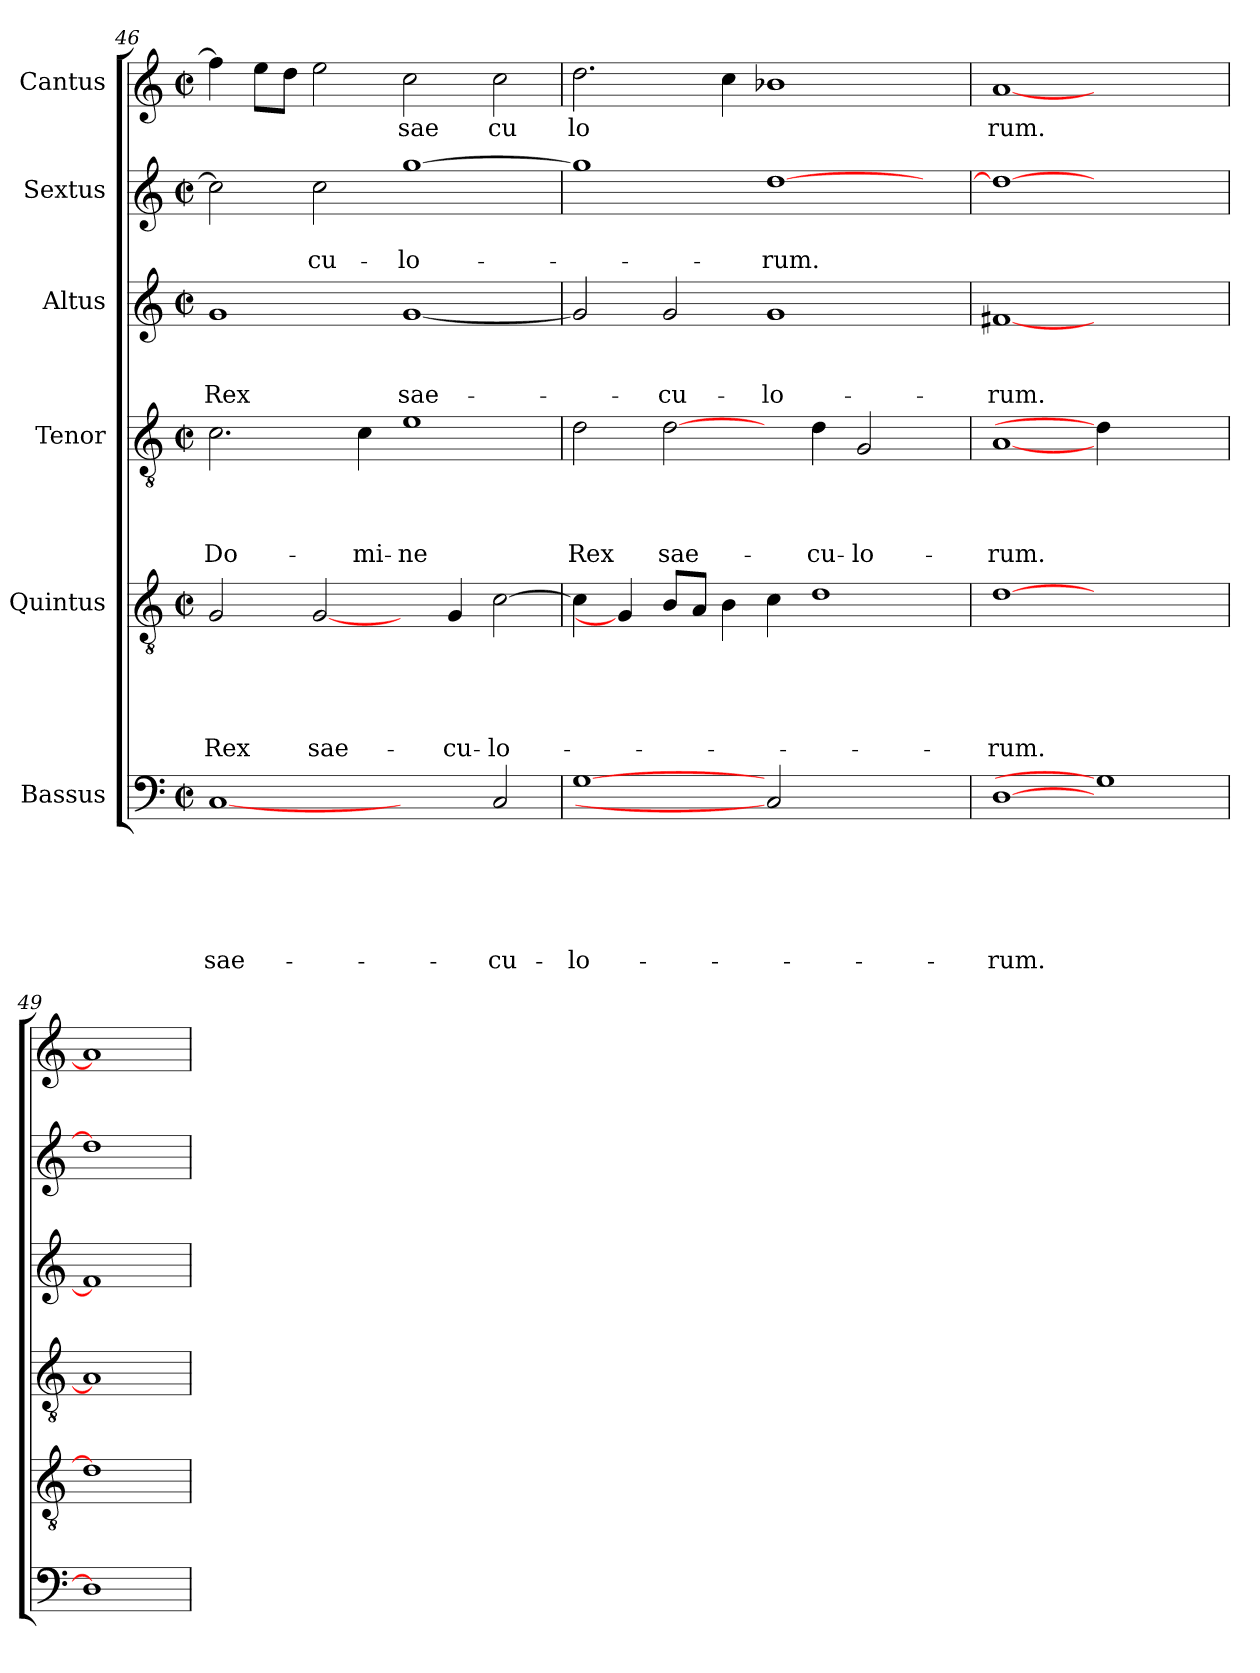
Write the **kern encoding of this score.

**kern	**text	**text	**text	**text	**text	**text	**kern	**text	**text	**text	**text	**text	**kern	**text	**text	**text	**text	**kern	**text	**text	**text	**kern	**text	**text	**kern	**text
*part6	*part6	*part6	*part6	*part6	*part6	*part6	*part5	*part5	*part5	*part5	*part5	*part5	*part4	*part4	*part4	*part4	*part4	*part3	*part3	*part3	*part3	*part2	*part2	*part2	*part1	*part1
*staff6	*staff6	*staff6	*staff6	*staff6	*staff6	*staff6	*staff5	*staff5	*staff5	*staff5	*staff5	*staff5	*staff4	*staff4	*staff4	*staff4	*staff4	*staff3	*staff3	*staff3	*staff3	*staff2	*staff2	*staff2	*staff1	*staff1
*I"Bassus	*	*	*	*	*	*	*I"Quintus	*	*	*	*	*	*I"Tenor	*	*	*	*	*I"Altus	*	*	*	*I"Sextus	*	*	*I"Cantus	*
*clefF4	*	*	*	*	*	*	*clefGv2	*	*	*	*	*	*clefGv2	*	*	*	*	*clefG2	*	*	*	*clefG2	*	*	*clefG2	*
*k[]	*	*	*	*	*	*	*k[]	*	*	*	*	*	*k[]	*	*	*	*	*k[]	*	*	*	*k[]	*	*	*k[]	*
*C:	*	*	*	*	*	*	*C:	*	*	*	*	*	*C:	*	*	*	*	*C:	*	*	*	*C:	*	*	*C:	*
*M2/2	*	*	*	*	*	*	*M2/2	*	*	*	*	*	*M2/2	*	*	*	*	*M2/2	*	*	*	*M2/2	*	*	*M2/2	*
*met(c|)	*	*	*	*	*	*	*met(c|)	*	*	*	*	*	*met(c|)	*	*	*	*	*met(c|)	*	*	*	*met(c|)	*	*	*met(c|)	*
=46	=46	=46	=46	=46	=46	=46	=46	=46	=46	=46	=46	=46	=46	=46	=46	=46	=46	=46	=46	=46	=46	=46	=46	=46	=46	=46
!	!	!	!	!	!	!LO:LY:b	!	!	!	!	!	!LO:LY:b	!	!	!	!	!LO:LY:b	!	!	!	!LO:LY:b	!	!	!	!	!
[1C	.	.	.	.	.	sae-	2G/	.	.	.	.	Rex	2.c\	.	.	.	Do-	1g	.	.	Rex	2cc\]	.	.	4ff\]	.
.	.	.	.	.	.	.	.	.	.	.	.	.	.	.	.	.	.	.	.	.	.	.	.	.	8ee\L	.
.	.	.	.	.	.	.	.	.	.	.	.	.	.	.	.	.	.	.	.	.	.	.	.	.	8dd\J	.
!	!	!	!	!	!	!	!	!	!	!	!	!LO:LY:b	!	!	!	!	!	!	!	!	!	!	!	!LO:LY:b	!	!
.	.	.	.	.	.	.	[2G/	.	.	.	.	sae-	.	.	.	.	.	.	.	.	.	2cc\	.	-cu-	2ee\	.
!	!	!	!	!	!	!	!	!	!	!	!	!	!	!	!	!	!LO:LY:b	!	!	!	!	!	!	!	!	!
.	.	.	.	.	.	.	.	.	.	.	.	.	4c\	.	.	.	-mi-	.	.	.	.	.	.	.	.	.
!	!	!	!	!	!	!	!	!	!	!	!	!	!	!	!	!	!LO:LY:b	!	!	!	!LO:LY:b	!	!	!LO:LY:b	!	!LO:LY:b
2ryy	.	.	.	.	.	.	4ryy	.	.	.	.	.	1e	.	.	.	-ne	[<1g	.	.	sae-	[>1gg	.	-lo-	2cc\	sae
!	!	!	!	!	!	!	!	!	!	!	!	!LO:LY:b	!	!	!	!	!	!	!	!	!	!	!	!	!	!
.	.	.	.	.	.	.	4G/	.	.	.	.	-cu-	.	.	.	.	.	.	.	.	.	.	.	.	.	.
!	!	!	!	!	!	!LO:LY:b	!	!	!	!	!	!LO:LY:b	!	!	!	!	!	!	!	!	!	!	!	!	!	!LO:LY:b
2C/	.	.	.	.	.	-cu-	[>2c\	.	.	.	.	-lo-	.	.	.	.	.	.	.	.	.	.	.	.	2cc\	cu
=47	=47	=47	=47	=47	=47	=47	=47	=47	=47	=47	=47	=47	=47	=47	=47	=47	=47	=47	=47	=47	=47	=47	=47	=47	=47	=47
!	!	!	!	!	!	!LO:LY:b	!	!	!	!	!	!	!	!	!	!	!LO:LY:b	!	!	!	!	!	!	!	!	!LO:LY:b
[1G	.	.	.	.	.	-lo-	4c\]	.	.	.	.	.	2d\	.	.	.	Rex	2g/]	.	.	.	1gg]	.	.	2.dd\	lo
.	.	.	.	.	.	.	4G/]	.	.	.	.	.	.	.	.	.	.	.	.	.	.	.	.	.	.	.
!	!	!	!	!	!	!	!	!	!	!	!	!	!	!	!	!	!LO:LY:b	!	!	!	!LO:LY:b	!	!	!	!	!
.	.	.	.	.	.	.	8B/L	.	.	.	.	.	[2d\	.	.	.	sae-	2g/	.	.	-cu-	.	.	.	.	.
.	.	.	.	.	.	.	8A/J	.	.	.	.	.	.	.	.	.	.	.	.	.	.	.	.	.	.	.
.	.	.	.	.	.	.	4B\	.	.	.	.	.	.	.	.	.	.	.	.	.	.	.	.	.	4cc\	.
!	!	!	!	!	!	!	!	!	!	!	!	!	!	!	!	!	!	!	!	!	!LO:LY:b	!	!	!LO:LY:b	!	!
2C]	.	.	.	.	.	.	4c\	.	.	.	.	.	4ryy	.	.	.	.	1g	.	.	-lo-	[>1dd	.	-rum.	1b-X	.
!	!	!	!	!	!	!	!	!	!	!	!	!	!	!	!	!	!LO:LY:b	!	!	!	!	!	!	!	!	!
.	.	.	.	.	.	.	1d	.	.	.	.	.	4d\	.	.	.	-cu-	.	.	.	.	.	.	.	.	.
!	!	!	!	!	!	!	!	!	!	!	!	!	!	!	!	!	!LO:LY:b	!	!	!	!	!	!	!	!	!
2.ryy	.	.	.	.	.	.	.	.	.	.	.	.	2G/	.	.	.	-lo-	.	.	.	.	.	.	.	.	.
.	.	.	.	.	.	.	.	.	.	.	.	.	4ryy	.	.	.	.	4ryy	.	.	.	4ryy	.	.	4ryy	.
=48	=48	=48	=48	=48	=48	=48	=48	=48	=48	=48	=48	=48	=48	=48	=48	=48	=48	=48	=48	=48	=48	=48	=48	=48	=48	=48
!	!	!	!	!	!	!LO:LY:b	!	!	!	!	!	!LO:LY:b	!	!	!	!	!LO:LY:b	!	!	!	!LO:LY:b	!	!	!	!	!LO:LY:b
[1D	.	.	.	.	.	-rum.	[1d	.	.	.	.	-rum.	[1A	.	.	.	-rum.	[1f#X	.	.	-rum.	1dd_	.	.	[1a	rum.
1G]	.	.	.	.	.	.	1ryy	.	.	.	.	.	4d\]	.	.	.	.	1ryy	.	.	.	1ryy	.	.	1ryy	.
.	.	.	.	.	.	.	.	.	.	.	.	.	2.ryy	.	.	.	.	.	.	.	.	.	.	.	.	.
=49!	=49!	=49!	=49!	=49!	=49!	=49!	=49!	=49!	=49!	=49!	=49!	=49!	=49!	=49!	=49!	=49!	=49!	=49!	=49!	=49!	=49!	=49!	=49!	=49!	=49!	=49!
1D]	.	.	.	.	.	.	1d]	.	.	.	.	.	1A]	.	.	.	.	1f#]	.	.	.	1dd]	.	.	1a]	.
=	=	=	=	=	=	=	=	=	=	=	=	=	=	=	=	=	=	=	=	=	=	=	=	=	=	=
*-	*-	*-	*-	*-	*-	*-	*-	*-	*-	*-	*-	*-	*-	*-	*-	*-	*-	*-	*-	*-	*-	*-	*-	*-	*-	*-
